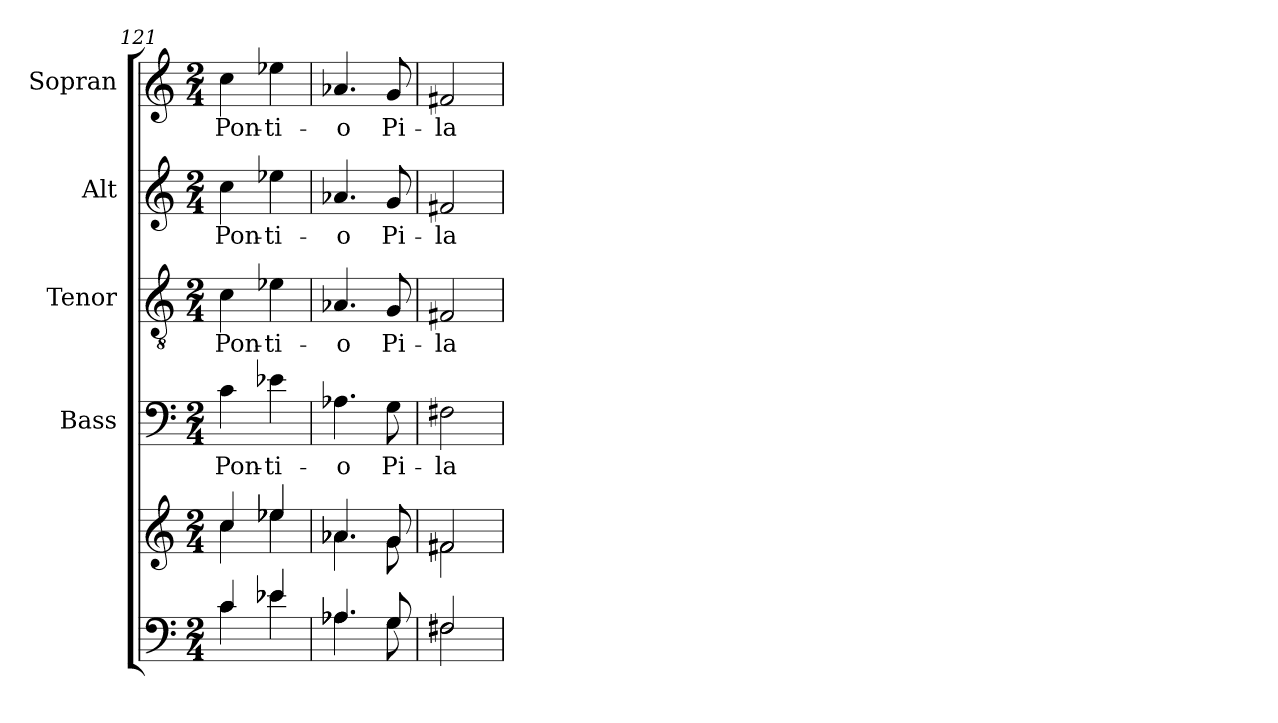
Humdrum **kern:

**kern	**kern	**kern	**text	**kern	**text	**kern	**text	**kern	**text
*part5	*part5	*part4	*part4	*part3	*part3	*part2	*part2	*part1	*part1
*staff6	*staff5	*staff4	*staff4	*staff3	*staff3	*staff2	*staff2	*staff1	*staff1
*	*	*I"Bass	*	*I"Tenor	*	*I"Alt	*	*I"Sopran	*
*	*	*I'B.	*	*I'T.	*	*I'A.	*	*I'S.	*
*clefF4	*clefG2	*clefF4	*	*clefGv2	*	*clefG2	*	*clefG2	*
*k[]	*k[]	*k[]	*	*k[]	*	*k[]	*	*k[]	*
*C:	*C:	*C:	*	*C:	*	*C:	*	*C:	*
*M2/4	*M2/4	*M2/4	*	*M2/4	*	*M2/4	*	*M2/4	*
=121	=121	=121	=121	=121	=121	=121	=121	=121	=121
*^	*^	*	*	*	*	*	*	*	*
!	!	!	!	!	!LO:LY:b	!	!LO:LY:b	!	!LO:LY:b	!	!LO:LY:b
4c/	4c\	4cc/	4cc\	4c\	Pon-	4c\	Pon-	4cc\	Pon-	4cc\	Pon-
!	!	!	!	!	!LO:LY:b	!	!LO:LY:b	!	!LO:LY:b	!	!LO:LY:b
4e-X/	4e-\	4ee-X/	4ee-\	4e-X\	-ti-	4e-X\	-ti-	4ee-X\	-ti-	4ee-X\	-ti-
=122	=122	=122	=122	=122	=122	=122	=122	=122	=122	=122	=122
!	!	!	!	!	!LO:LY:b	!	!LO:LY:b	!	!LO:LY:b	!	!LO:LY:b
4.A-X/	4.A-\	4.a-X/	4.a-\	4.A-X\	-o	4.A-X/	-o	4.a-X/	-o	4.a-X/	-o
!	!	!	!	!	!LO:LY:b	!	!LO:LY:b	!	!LO:LY:b	!	!LO:LY:b
8G/	8G\	8g/	8g\	8G\	Pi-	8G/	Pi-	8g/	Pi-	8g/	Pi-
=123	=123	=123	=123	=123	=123	=123	=123	=123	=123	=123	=123
!	!	!	!	!	!LO:LY:b	!	!LO:LY:b	!	!LO:LY:b	!	!LO:LY:b
2F#X/	2F#\	2f#X/	2f#\	2F#X\	-la-	2F#X/	-la-	2f#X/	-la-	2f#X/	-la-
*v	*v	*	*	*	*	*	*	*	*	*	*
*	*v	*v	*	*	*	*	*	*	*	*
=	=	=	=	=	=	=	=	=	=
*-	*-	*-	*-	*-	*-	*-	*-	*-	*-
